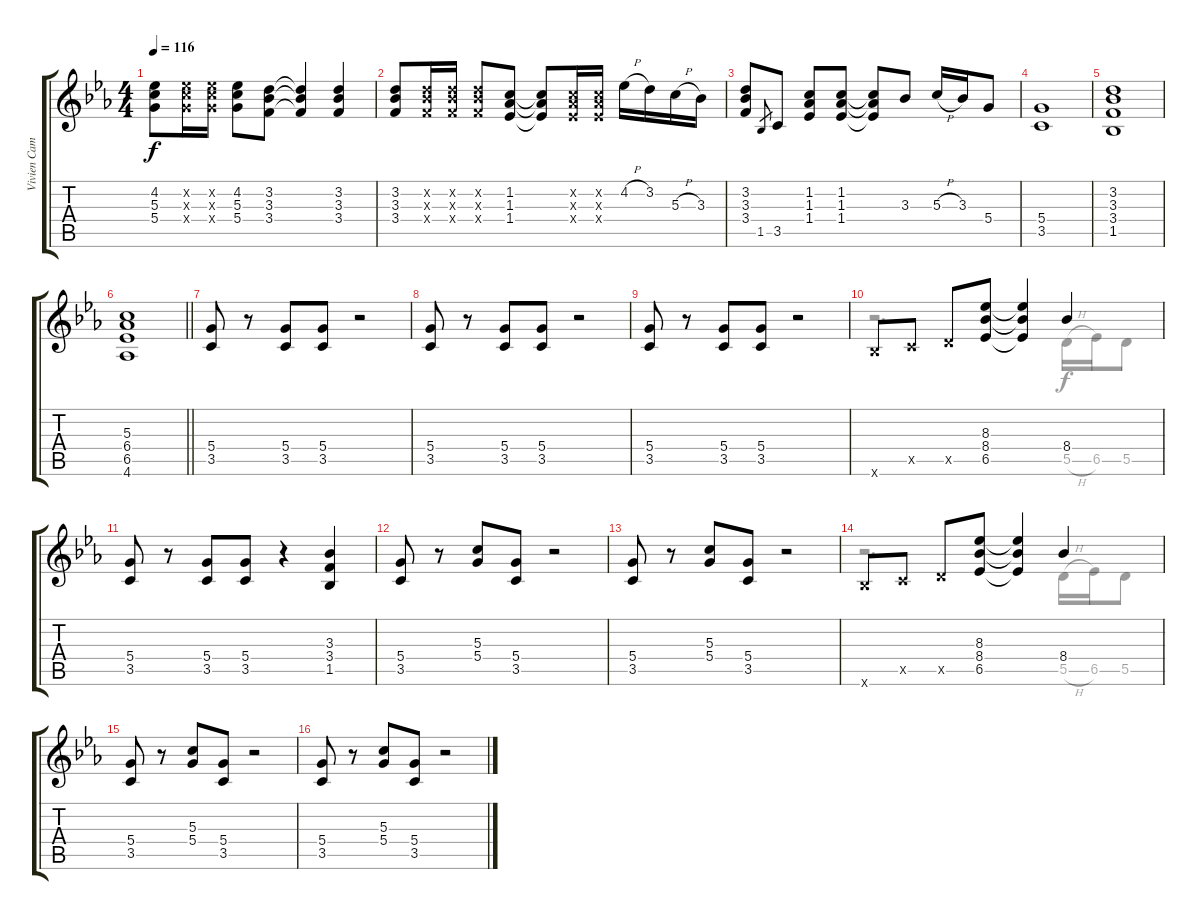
\track ("Vivien Campbell II" "Vivien Cam") {instrument overdrivenguitar}
\staff {score tabs}
\tuning (E4 B3 G3 D3 A2 E2) {hide}
\voice
\ts (4 4)
\tempo 116
\clef g2
\ks eb
(4.2 5.3 5.4).8{dy f} (4.2{x} 5.3{x} 5.4{x}).16 (4.2{x} 5.3{x} 5.4{x}).16 (4.2 5.3 5.4).8 (3.2 3.3 3.4).8 (3.2{t} 3.3{t} 3.4{t}).4 (3.2 3.3 3.4).4 |
(3.2 3.3 3.4).8 (3.2{x} 3.3{x} 3.4{x}).16 (3.2{x} 3.3{x} 3.4{x}).16 (3.2{x} 3.3{x} 3.4{x}).8 (1.2 1.3 1.4).8 (1.2{t} 1.3{t} 1.4{t}).8 (1.2{x} 1.3{x} 1.4{x}).16 (1.2{x} 1.3{x} 1.4{x}).16 4.2{h}.16 3.2.16 5.3{h}.16 3.3.16 |
(3.2 3.3 3.4).8 1.5.8{gr} 3.5.8 (1.2 1.3 1.4).8 (1.2 1.3 1.4).8 (1.2{t} 1.3{t} 1.4{t}).8 3.3.8 5.3{h}.16 3.3.16 5.4.8 |
(5.4 3.5).1 |
(3.2 3.3 3.4 1.5).1 |
\barLineRight lightlight
(5.3 6.4 6.5 4.6).1 |
(5.4 3.5).8 r.8 (5.4 3.5).8 (5.4 3.5).8 r.2 |
(5.4 3.5).8 r.8 (5.4 3.5).8 (5.4 3.5).8 r.2 |
(5.4 3.5).8 r.8 (5.4 3.5).8 (5.4 3.5).8 r.2 |
6.6{x}.8 3.5{x}.8 5.5{x}.8 (8.3 8.4 6.5).8 (8.3{t} 8.4{t} 6.5{t}).4 8.4.4 |
(5.4 3.5).8 r.8 (5.4 3.5).8 (5.4 3.5).8 r.4 (3.3 3.4 1.5).4 |
(5.4 3.5).8 r.8 (5.3 5.4).8 (5.4 3.5).8 r.2 |
(5.4 3.5).8 r.8 (5.3 5.4).8 (5.4 3.5).8 r.2 |
6.6{x}.8 3.5{x}.8 5.5{x}.8 (8.3 8.4 6.5).8 (8.3{t} 8.4{t} 6.5{t}).4 8.4.4 |
(5.4 3.5).8 r.8 (5.3 5.4).8 (5.4 3.5).8 r.2 |
(5.4 3.5).8 r.8 (5.3 5.4).8 (5.4 3.5).8 r.2
\voice
\clef g2
\ottava regular
\simile none
\ks eb
|
|
|
|
|
\barLineRight lightlight
|
|
|
|
r.2{d} 5.5{h}.16 6.5.16 5.5.8 |
|
|
|
r.2{d} 5.5{h}.16 6.5.16 5.5.8 |
|
